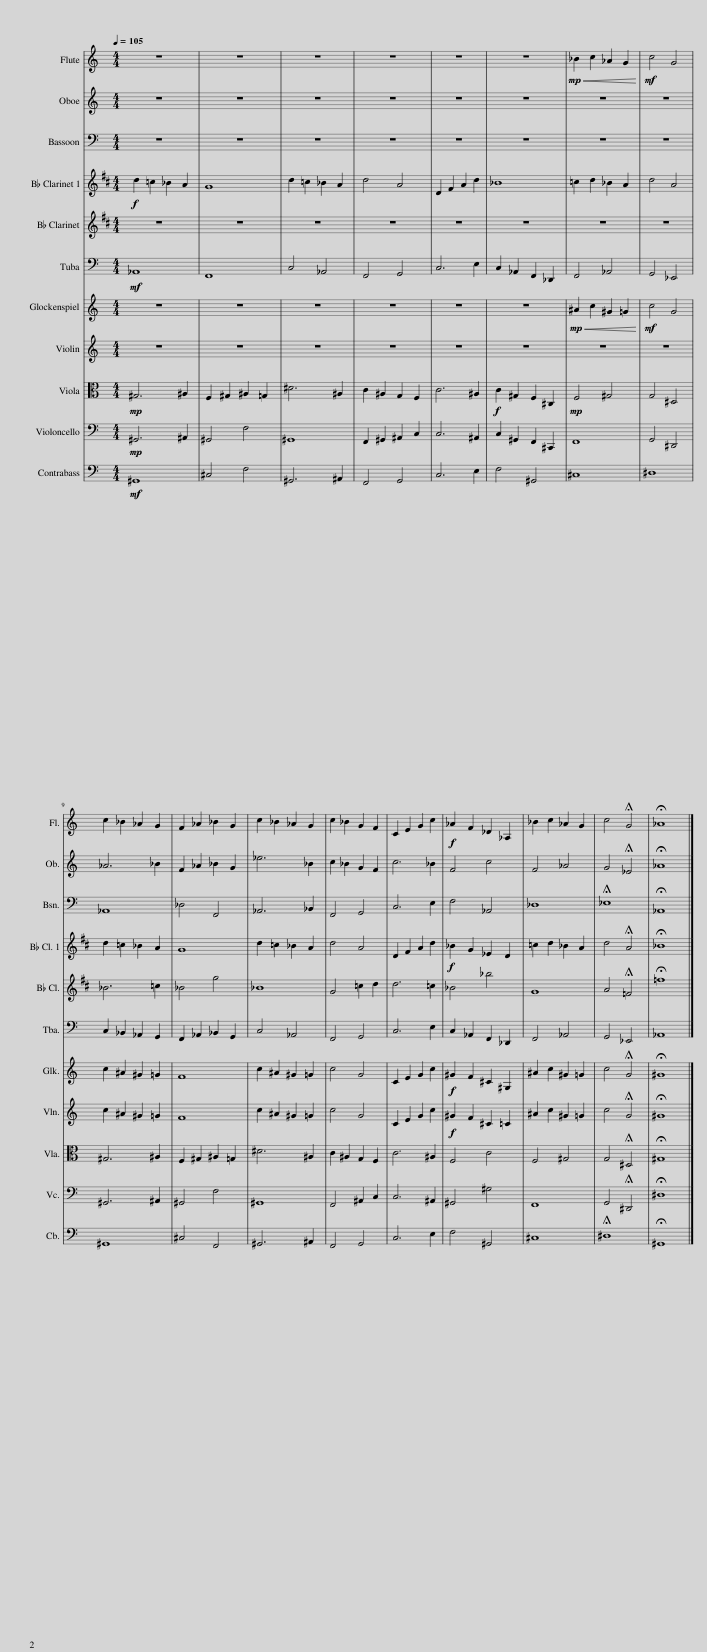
X:1
%%score 1 2 3 4 5 6 7 8 9 10 11
L:1/8
Q:1/4=105
M:4/4
I:linebreak $
K:C
V:1 treble
V:2 treble
V:3 bass
V:4 treble transpose=-2
V:5 treble transpose=-2
V:6 bass
V:7 treble transpose=24
V:8 treble
V:9 alto
V:10 bass
V:11 bass transpose=-12
V:1
 z8 | z8 | z8 | z8 | z8 | %5
 z8 |!mp!!<(! _B2 c2 _A2 G2!<)! |!mf! c4 G4 |$ c2 _B2 _A2 G2 | F2 _A2 _B2 G2 | %10
 c2 _B2 _A2 G2 | c2 _B2 G2 F2 | C2 E2 G2 c2 |!f! _A2 F2 _D2 _A,2 |[Q:1/4=105] _B2[Q:1/4=101] c2[Q:1/4=97] _A2[Q:1/4=93] G2 | %15
[Q:1/4=90] c4[Q:1/4=82] !fermata!G4 |[Q:1/4=75] !fermata!_A8 |] %17
V:2
 z8 | z8 | z8 | z8 | z8 | %5
 z8 | z8 | z8 |$ _A6 _B2 | F2 _A2 _B2 G2 | %10
 _e6 _B2 | c2 _B2 G2 F2 | c6 _B2 | F4 c4 | F4 _A4 | %15
 G4 !fermata!_E4 | !fermata!_A8 |] %17
V:3
 z8 | z8 | z8 | z8 | z8 | %5
 z8 | z8 | z8 |$ _A,,8 | _D,4 F,,4 | %10
 _A,,6 _B,,2 | F,,4 G,,4 | C,6 E,2 | F,4 _A,,4 | _D,8 | %15
 !fermata!_E,8 | !fermata!_A,,8 |] %17
V:4
[K:D]!f! d2 =c2 _B2 A2 | G8 | d2 =c2 _B2 A2 | d4 A4 | D2 F2 A2 d2 | %5
 _B8 | =c2 d2 _B2 A2 | d4 A4 |$ d2 =c2 _B2 A2 | G8 | %10
 d2 =c2 _B2 A2 | d4 A4 | D2 F2 A2 d2 |!f! _B2 G2 _E2 D2 | =c2 d2 _B2 A2 | %15
 d4 !fermata!A4 | !fermata!_B8 |] %17
V:5
[K:D] z8 | z8 | z8 | z8 | z8 | %5
 z8 | z8 | z8 |$ _B6 =c2 | _B4 g4 | %10
 _B8 | G4 =c2 d2 | d6 =c2 | _B4 _b4 | G8 | %15
 A4 !fermata!=F4 | !fermata!=f8 |] %17
V:6
!mf! _A,,8 | F,,8 | C,4 _A,,4 | F,,4 G,,4 | C,6 E,2 | %5
 C,2 _A,,2 F,,2 _D,,2 | F,,4 _A,,4 | G,,4 _E,,4 |$ C,2 _B,,2 _A,,2 G,,2 | F,,2 _A,,2 _B,,2 G,,2 | %10
 C,4 _A,,4 | F,,4 G,,4 | C,6 E,2 | C,2 _A,,2 F,,2 _D,,2 | F,,4 _A,,4 | %15
 G,,4 _E,,4 | _A,,8 |] %17
V:7
 z8 | z8 | z8 | z8 | z8 | %5
 z8 |!mp!!<(! ^A2 c2 ^G2 =G2!<)! |!mf! c4 G4 |$ c2 ^A2 ^G2 =G2 | F8 | %10
 c2 ^A2 ^G2 =G2 | c4 G4 | C2 E2 G2 c2 |!f! ^G2 F2 ^C2 ^G,2 | ^A2 c2 ^G2 =G2 | %15
 c4 !fermata!G4 | !fermata!^G8 |] %17
V:8
 z8 | z8 | z8 | z8 | z8 | %5
 z8 | z8 | z8 |$ c2 ^A2 ^G2 =G2 | F8 | %10
 c2 ^A2 ^G2 =G2 | c4 G4 | C2 E2 G2 c2 |!f! ^G2 F2 ^C2 =C2 | ^A2 c2 ^G2 =G2 | %15
 c4 !fermata!G4 | !fermata!^G8 |] %17
V:9
!mp! ^G,6 ^A,2 | F,2 ^G,2 ^A,2 =G,2 | ^D6 ^A,2 | C2 ^A,2 G,2 F,2 | C6 ^A,2 | %5
!f! C2 ^G,2 F,2 ^C,2 |!mp! F,4 ^G,4 | G,4 ^D,4 |$ ^G,6 ^A,2 | F,2 ^G,2 ^A,2 =G,2 | %10
 ^D6 ^A,2 | C2 ^A,2 G,2 F,2 | C6 ^A,2 | F,4 C4 | F,4 ^G,4 | %15
 G,4 !fermata!^D,4 | !fermata!^G,8 |] %17
V:10
!mp! ^G,,6 ^A,,2 | ^G,,4 F,4 | ^G,,8 | F,,2 ^G,,2 ^A,,2 C,2 | C,6 ^A,,2 | %5
 C,2 ^G,,2 F,,2 ^C,,2 | F,,8 | G,,4 ^D,,4 |$ ^G,,6 ^A,,2 | ^G,,4 F,4 | %10
 ^G,,8 | F,,4 ^A,,2 C,2 | C,6 ^A,,2 | ^G,,4 ^G,4 | F,,8 | %15
 G,,4 !fermata!^D,,4 | !fermata!^D,8 |] %17
V:11
!mf! ^G,,8 | ^C,4 F,4 | ^G,,6 ^A,,2 | F,,4 G,,4 | C,6 E,2 | %5
 F,4 ^G,,4 | ^C,8 | ^D,8 |$ ^G,,8 | ^C,4 F,,4 | %10
 ^G,,6 ^A,,2 | F,,4 G,,4 | C,6 E,2 | F,4 ^G,,4 | ^C,8 | %15
 !fermata!^D,8 | !fermata!^G,,8 |] %17
